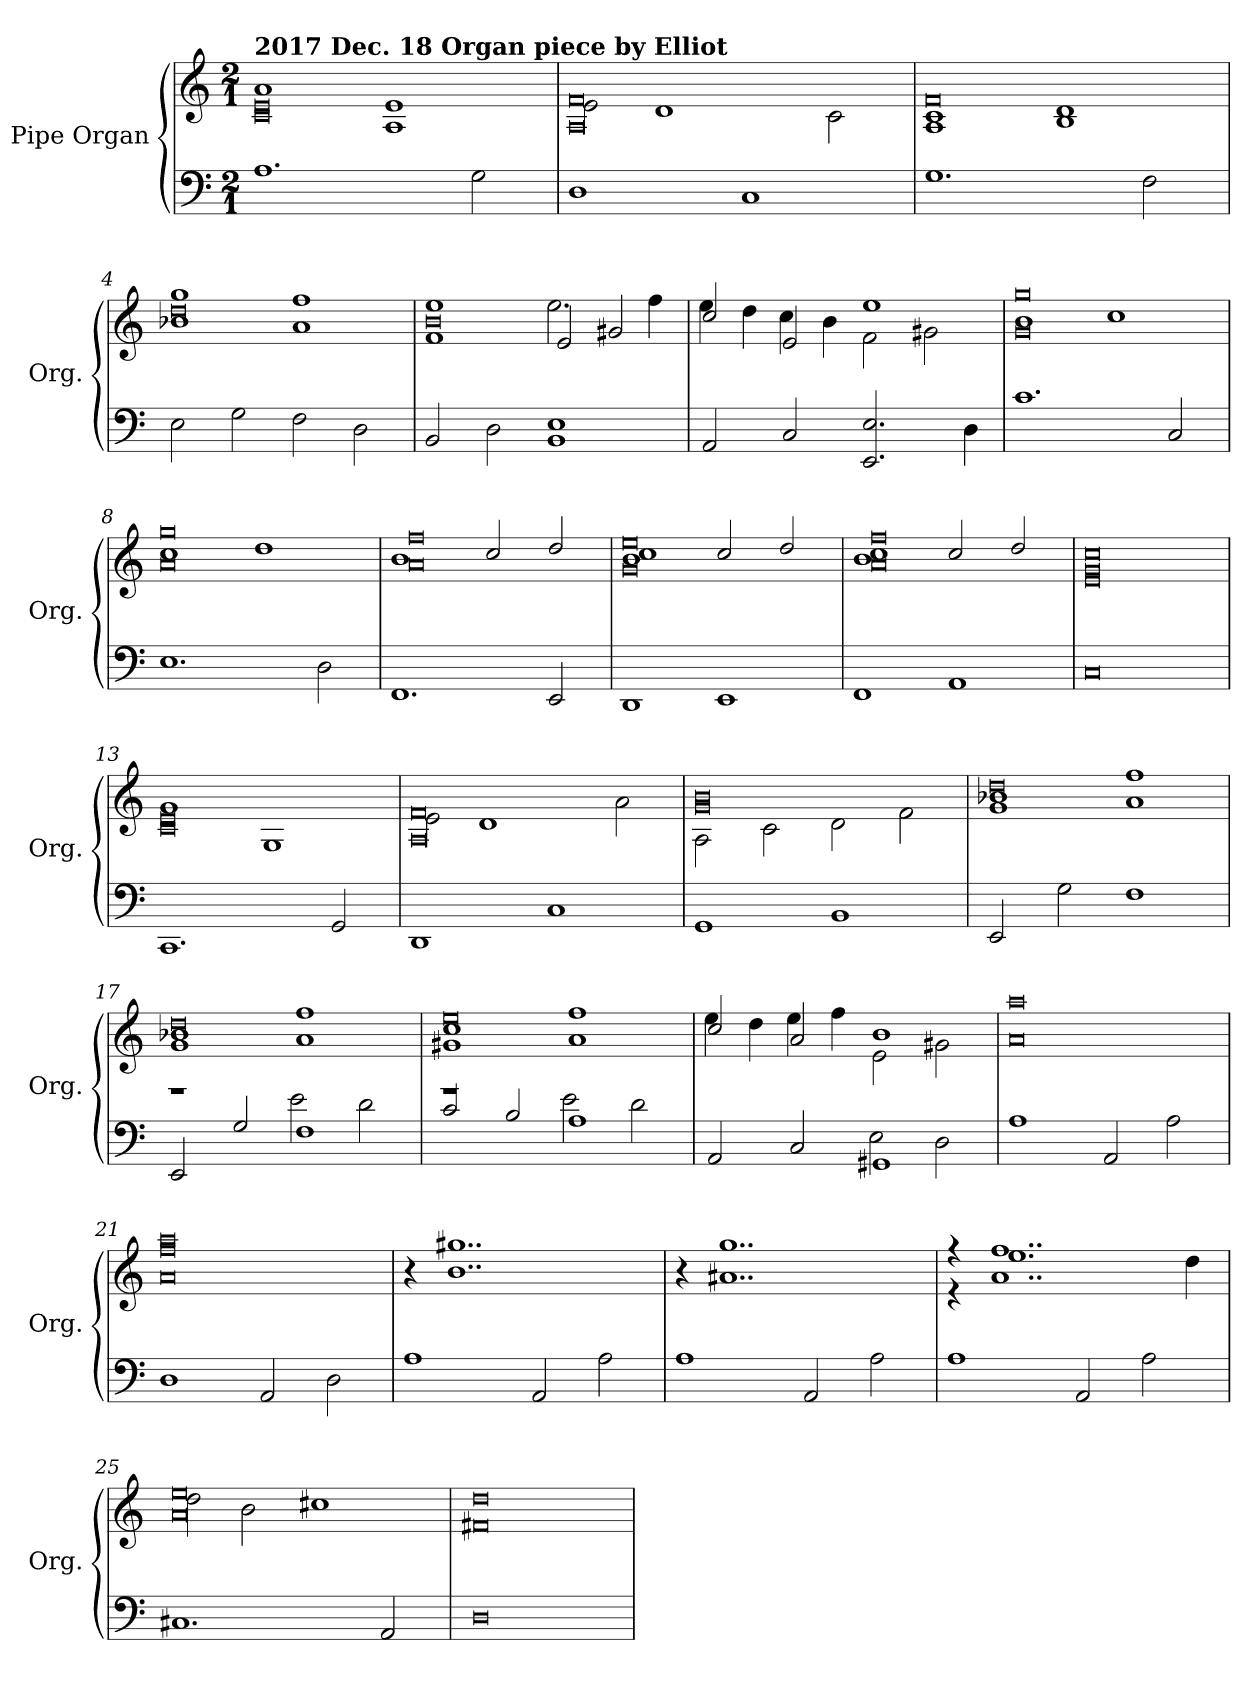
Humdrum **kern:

**kern	**kern
*part1	*part1
*staff2	*staff1
*I"Pipe Organ	*
*I'Org.	*
*clefF4	*clefG2
*k[]	*k[]
*M2/1	*M2/1
=1	=1
*	*^
!	!LO:TX:a:B:t=2017 Dec. 18 Organ piece by Elliot	!
1.A	0c 0e	1a
.	.	1A 1e
2G\	.	.
=2	=2	=2
1D	0A 0f	2e\
.	.	1d
1C	.	.
.	.	2c\
=3	=3	=3
1.G	0f	1A 1c
.	.	1B 1d
2F\	.	.
=4	=4	=4
2E\	0dd	1b-X 1gg
2G\	.	.
2F\	.	1a 1ff
2D\	.	.
=5	=5	=5
*	*	*^
2BB/	0b	1f 1ee	1ryy
2D\	.	.	.
1BB 1E	.	2.ee\	2e/
.	.	.	2g#X/
.	.	4ff\	.
*	*	*v	*v
=6	=6	=6
2AA/	2cc/	4ee\
.	.	4dd\
2C/	2e/	4cc\
.	.	4b\
2.EE/ 2.E/	1ee	2f\
.	.	2g#X\
4D\	.	.
=7	=7	=7
1.c	1b	0g 0gg
.	1cc	.
2C/	.	.
=8	=8	=8
1.E	1cc	0a 0gg
.	1dd	.
2D\	.	.
!!LO:LB:g=z	!!
=9	=9	=9
1.FF	1b	0a 0ff
.	2cc/	.
2EE/	2dd/	.
=10	=10	=10
1DD	1b 1cc	0g 0ee
1EE	2cc/	.
.	2dd/	.
=11	=11	=11
1FF	1b 1cc	0a 0ff
1AA	2cc/	.
.	2dd/	.
*	*v	*v
=12	=12
0C	0e 0g 0cc
=13	=13
*	*^
1.CC	0c 0e	1g
.	.	1G
2GG/	.	.
=14	=14	=14
1DD	0A 0f	2e\
.	.	1d
1C	.	.
.	.	2a\
=15	=15	=15
1GG	0g 0b	2A\
.	.	2c\
1BB	.	2d\
.	.	2f\
=16	=16	=16
2EE/	0dd	1g 1b-X
2G\	.	.
1F	.	1a 1ff
!!LO:LB:g=z	!!
=17	=17	=17
*^	*	*
2EE/	1rg	0dd	1g 1b-X
2G/	.	.	.
1F	2e\	.	1a 1ff
.	2d\	.	.
=18	=18	=18	=18
2c/	1rg	0ee	1g#X 1cc
2B/	.	.	.
1A	2e\	.	1a 1ff
.	2d\	.	.
=19	=19	=19	=19
2AA/	1ryy	2cc/	4ee\
.	.	.	4dd\
2C/	.	2a/	4ee\
.	.	.	4ff\
1GG#X	2E\	1b	2e\
.	2D\	.	2g#X\
*v	*v	*	*
*	*v	*v
=20	=20
1A	0a 0aa
2AA/	.
2A\	.
=21	=21
1D	0a 0ff 0aa
2AA/	.
2D\	.
=22	=22
1A	4r
.	1..b 1..gg#X
2AA/	.
2A\	.
=23	=23
1A	4r
.	1..a#X 1..gg
2AA/	.
2A\	.
!!LO:LB:g=z
=24	=24
*	*^
1A	4r	4r
.	1..a 1..ff	1.ee
2AA/	.	.
2A\	.	.
.	.	4dd\
=25	=25	=25
1.C#X	0a 0ee	2dd\
.	.	2b\
.	.	1cc#X
2AA/	.	.
*	*v	*v
=26	=26
0D	0f#X 0dd
=	=
*-	*-
